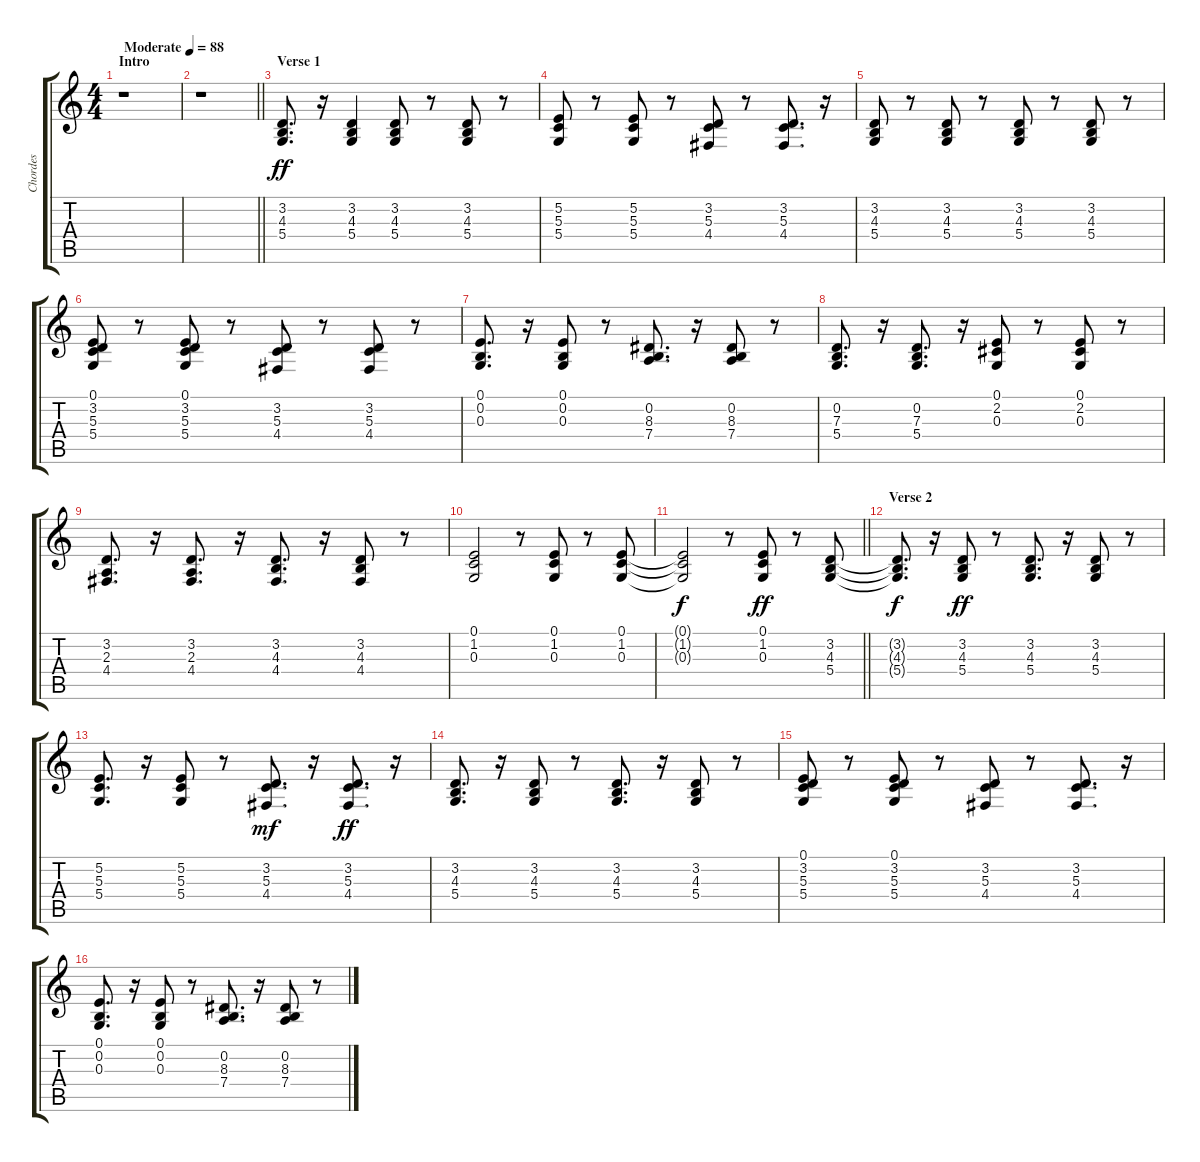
\track ("Chordes" "Chordes") {instrument electricpiano1}
\staff {score tabs}
\tuning (E4 B3 G3 D3 A2 E2) {hide}
\ts (4 4)
\section ("" "Intro")
\tempo (88 "Moderate")
\clef g2
\ks c
r.1{dy ff instrument electricpiano1} |
\barLineRight lightlight
r.1 |
\section ("" "Verse 1")
(3.2 4.3 5.4).8{d} r.16 (3.2 4.3 5.4).4 (3.2 4.3 5.4).8 r.8 (3.2 4.3 5.4).8 r.8 |
(5.2 5.3 5.4).8 r.8 (5.2 5.3 5.4).8 r.8 (3.2 5.3 4.4).8 r.8 (3.2 5.3 4.4).8{d} r.16 |
(3.2 4.3 5.4).8 r.8 (3.2 4.3 5.4).8 r.8 (3.2 4.3 5.4).8 r.8 (3.2 4.3 5.4).8 r.8 |
(0.1 3.2 5.3 5.4).8 r.8 (0.1 3.2 5.3 5.4).8 r.8 (3.2 5.3 4.4).8 r.8 (3.2 5.3 4.4).8 r.8 |
(0.1 0.2 0.3).8{d} r.16 (0.1 0.2 0.3).8 r.8 (0.2 8.3 7.4).8{d} r.16 (0.2 8.3 7.4).8 r.8 |
(0.2 7.3 5.4).8{d} r.16 (0.2 7.3 5.4).8{d} r.16 (0.1 2.2 0.3).8 r.8 (0.1 2.2 0.3).8 r.8 |
(3.2 2.3 4.4).8{d} r.16 (3.2 2.3 4.4).8{d} r.16 (3.2 4.3 4.4).8{d} r.16 (3.2 4.3 4.4).8 r.8 |
(0.1 1.2 0.3).2 r.8 (0.1 1.2 0.3).8 r.8 (0.1 1.2 0.3).8 |
\barLineRight lightlight
(0.1{t} 1.2{t} 0.3{t}).2{dy f} r.8 (0.1 1.2 0.3).8{dy ff} r.8 (3.2 4.3 5.4).8 |
\section ("" "Verse 2")
(3.2{t} 4.3{t} 5.4{t}).8{d dy f} r.16 (3.2 4.3 5.4).8{dy ff} r.8 (3.2 4.3 5.4).8{d} r.16 (3.2 4.3 5.4).8 r.8 |
(5.2 5.3 5.4).8{d} r.16 (5.2 5.3 5.4).8 r.8 (3.2 5.3 4.4).8{d dy mf} r.16 (3.2 5.3 4.4).8{d dy ff} r.16 |
(3.2 4.3 5.4).8{d} r.16 (3.2 4.3 5.4).8 r.8 (3.2 4.3 5.4).8{d} r.16 (3.2 4.3 5.4).8 r.8 |
(0.1 3.2 5.3 5.4).8 r.8 (0.1 3.2 5.3 5.4).8 r.8 (3.2 5.3 4.4).8 r.8 (3.2 5.3 4.4).8{d} r.16 |
(0.1 0.2 0.3).8{d} r.16 (0.1 0.2 0.3).8 r.8 (0.2 8.3 7.4).8{d} r.16 (0.2 8.3 7.4).8 r.8
